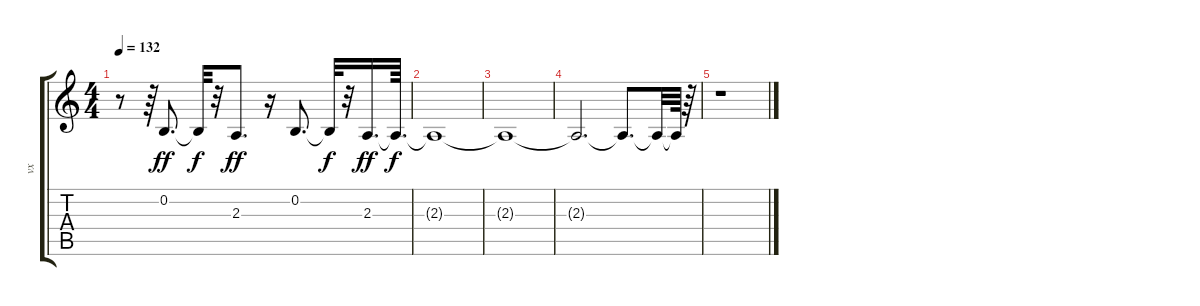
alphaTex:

\track ("vx" "vx") {instrument vibraphone}
\staff {score tabs}
\tuning (E4 B3 G3 D3 A2 E2) {hide}
\ts (4 4)
\tempo 132
\clef g2
\ks c
r.8{dy f} r.64 0.2.8{d dy ff} 0.2{t}.32{dy f} r.32 2.3.8{d dy ff} r.16 0.2.8{d} 0.2{t}.32{dy f} r.32 2.3.16{d dy ff} 2.3{t}.64{d dy f} |
2.3{t}.1 |
2.3{t}.1 |
2.3{t}.2{d} 2.3{t}.8{d} 2.3{t}.32 2.3{t}.64 r.64 |
r.1
